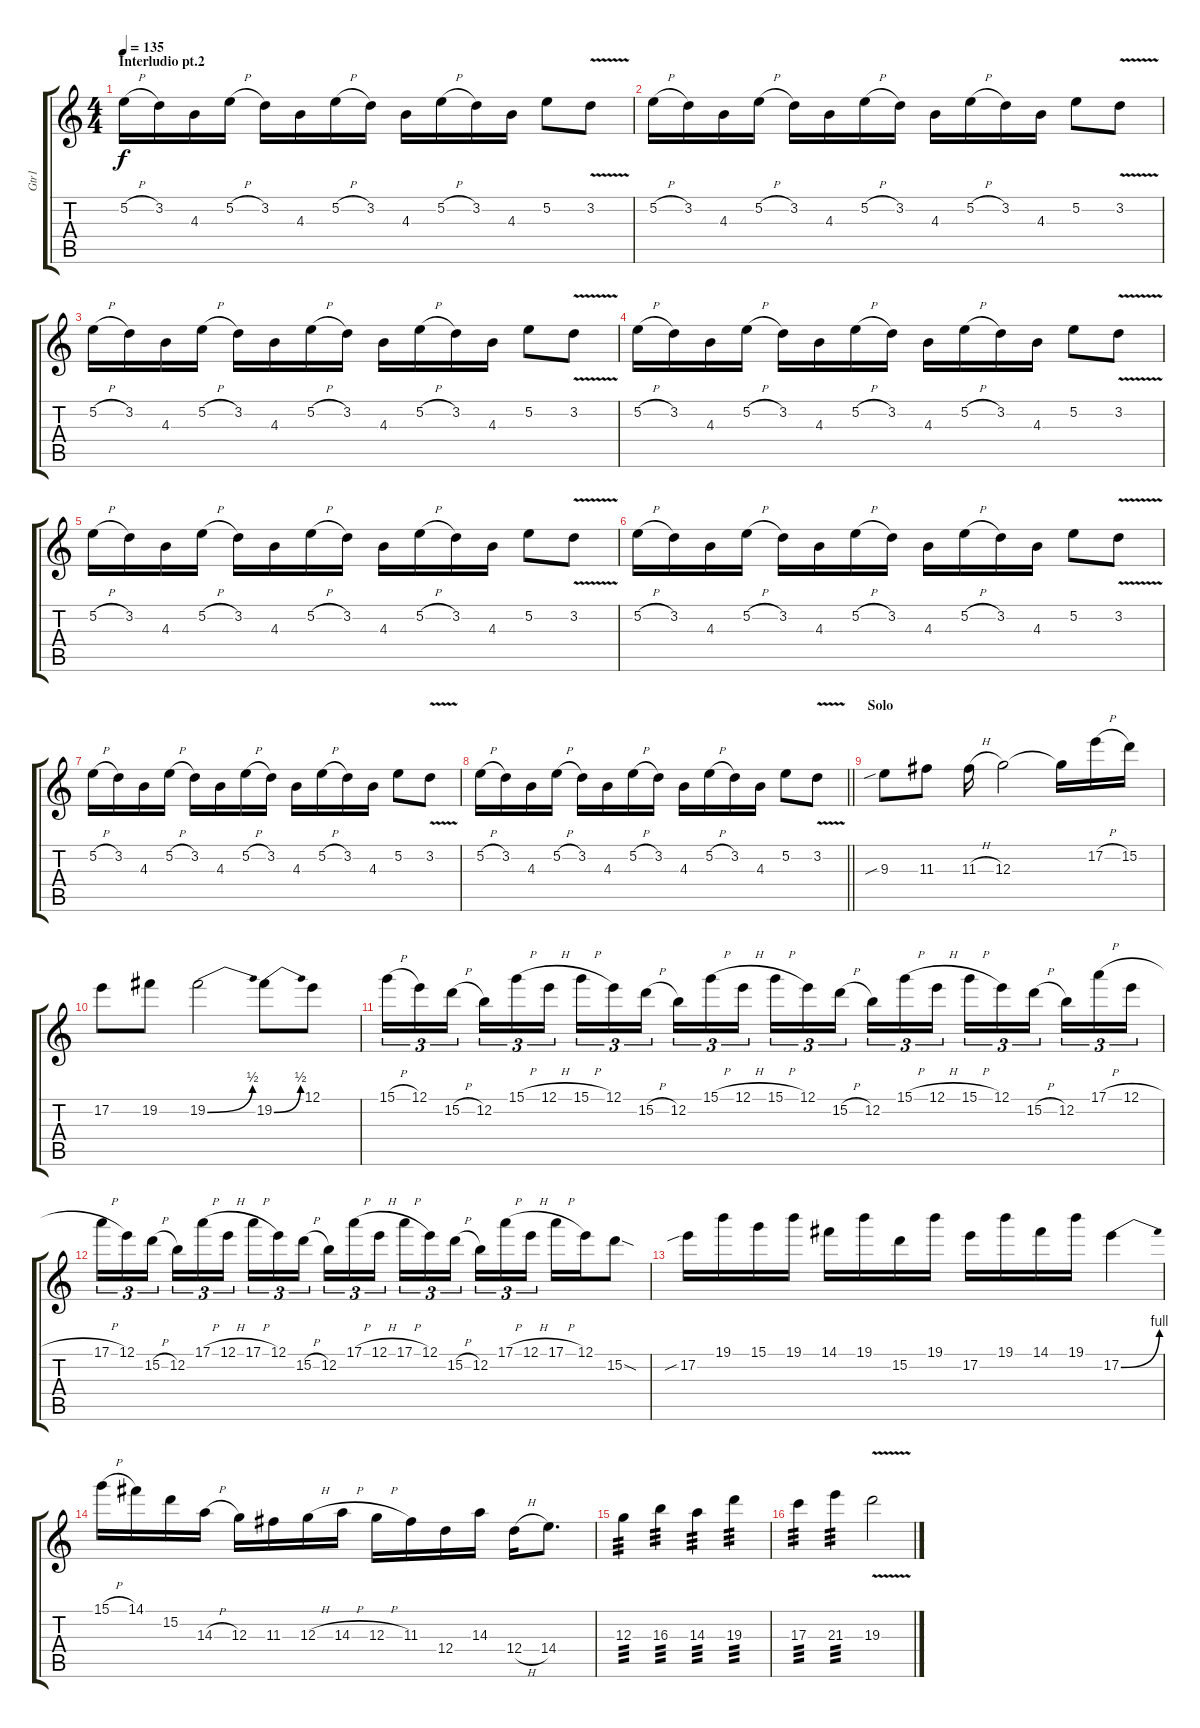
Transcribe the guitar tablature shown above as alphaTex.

\track ("Gtr1" "Gtr1") {instrument overdrivenguitar}
\staff {score tabs}
\tuning (E4 B3 G3 D3 A2 E2) {hide}
\ts (4 4)
\section ("" "Interludio pt.2")
\tempo 135
\clef g2
\ks c
5.2{h}.16{dy f} 3.2.16 4.3.16 5.2{h}.16 3.2.16 4.3.16 5.2{h}.16 3.2.16 4.3.16 5.2{h}.16 3.2.16 4.3.16 5.2.8 3.2{v}.8 |
5.2{h}.16 3.2.16 4.3.16 5.2{h}.16 3.2.16 4.3.16 5.2{h}.16 3.2.16 4.3.16 5.2{h}.16 3.2.16 4.3.16 5.2.8 3.2{v}.8 |
5.2{h}.16 3.2.16 4.3.16 5.2{h}.16 3.2.16 4.3.16 5.2{h}.16 3.2.16 4.3.16 5.2{h}.16 3.2.16 4.3.16 5.2.8 3.2{v}.8 |
5.2{h}.16 3.2.16 4.3.16 5.2{h}.16 3.2.16 4.3.16 5.2{h}.16 3.2.16 4.3.16 5.2{h}.16 3.2.16 4.3.16 5.2.8 3.2{v}.8 |
5.2{h}.16 3.2.16 4.3.16 5.2{h}.16 3.2.16 4.3.16 5.2{h}.16 3.2.16 4.3.16 5.2{h}.16 3.2.16 4.3.16 5.2.8 3.2{v}.8 |
5.2{h}.16 3.2.16 4.3.16 5.2{h}.16 3.2.16 4.3.16 5.2{h}.16 3.2.16 4.3.16 5.2{h}.16 3.2.16 4.3.16 5.2.8 3.2{v}.8 |
5.2{h}.16 3.2.16 4.3.16 5.2{h}.16 3.2.16 4.3.16 5.2{h}.16 3.2.16 4.3.16 5.2{h}.16 3.2.16 4.3.16 5.2.8 3.2{v}.8 |
\barLineRight lightlight
5.2{h}.16 3.2.16 4.3.16 5.2{h}.16 3.2.16 4.3.16 5.2{h}.16 3.2.16 4.3.16 5.2{h}.16 3.2.16 4.3.16 5.2.8 3.2{v}.8 |
\section ("" "Solo")
9.3{sib}.8{volume 16} 11.3.8 11.3{h}.16 12.3.2 12.3{t}.16 17.2{h}.16 15.2.16 |
17.2.8 19.2.8 19.2{be (bend 0 0 60 2)}.2 19.2{be (bend 0 0 60 2)}.8 12.1.8 |
15.1{h}.16{tu (3 2)} 12.1.16{tu (3 2)} 15.2{h}.16{tu (3 2) beam splitsecondary} 12.2.16{tu (3 2)} 15.1{h}.16{tu (3 2)} 12.1{h}.16{tu (3 2)} 15.1{h}.16{tu (3 2)} 12.1.16{tu (3 2)} 15.2{h}.16{tu (3 2) beam splitsecondary} 12.2.16{tu (3 2)} 15.1{h}.16{tu (3 2)} 12.1{h}.16{tu (3 2)} 15.1{h}.16{tu (3 2)} 12.1.16{tu (3 2)} 15.2{h}.16{tu (3 2) beam splitsecondary} 12.2.16{tu (3 2)} 15.1{h}.16{tu (3 2)} 12.1{h}.16{tu (3 2)} 15.1{h}.16{tu (3 2)} 12.1.16{tu (3 2)} 15.2{h}.16{tu (3 2) beam splitsecondary} 12.2.16{tu (3 2)} 17.1{h}.16{tu (3 2)} 12.1{h}.16{tu (3 2)} |
17.1{h}.16{tu (3 2)} 12.1.16{tu (3 2)} 15.2{h}.16{tu (3 2) beam splitsecondary} 12.2.16{tu (3 2)} 17.1{h}.16{tu (3 2)} 12.1{h}.16{tu (3 2)} 17.1{h}.16{tu (3 2)} 12.1.16{tu (3 2)} 15.2{h}.16{tu (3 2) beam splitsecondary} 12.2.16{tu (3 2)} 17.1{h}.16{tu (3 2)} 12.1{h}.16{tu (3 2)} 17.1{h}.16{tu (3 2)} 12.1.16{tu (3 2)} 15.2{h}.16{tu (3 2) beam splitsecondary} 12.2.16{tu (3 2)} 17.1{h}.16{tu (3 2)} 12.1{h}.16{tu (3 2)} 17.1{h}.16 12.1.16 15.2{sod}.8 |
17.2{sib}.16 19.1.16 15.1.16 19.1.16 14.1.16 19.1.16 15.2.16 19.1.16 17.2.16 19.1.16 14.1.16 19.1.16 17.2{be (bend 0 0 60 4)}.4 |
15.1{h}.16 14.1.16 15.2.16 14.3{h}.16 12.3.16 11.3.16 12.3{h}.16 14.3{h}.16 12.3{h}.16 11.3.16 12.4.16 14.3.16 12.4{h}.16 14.4.8{d} |
12.3.4{tp 3} 16.3.4{tp 3} 14.3.4{tp 3} 19.3.4{tp 3} |
17.3.4{tp 3} 21.3.4{tp 3} 19.3{v}.2
